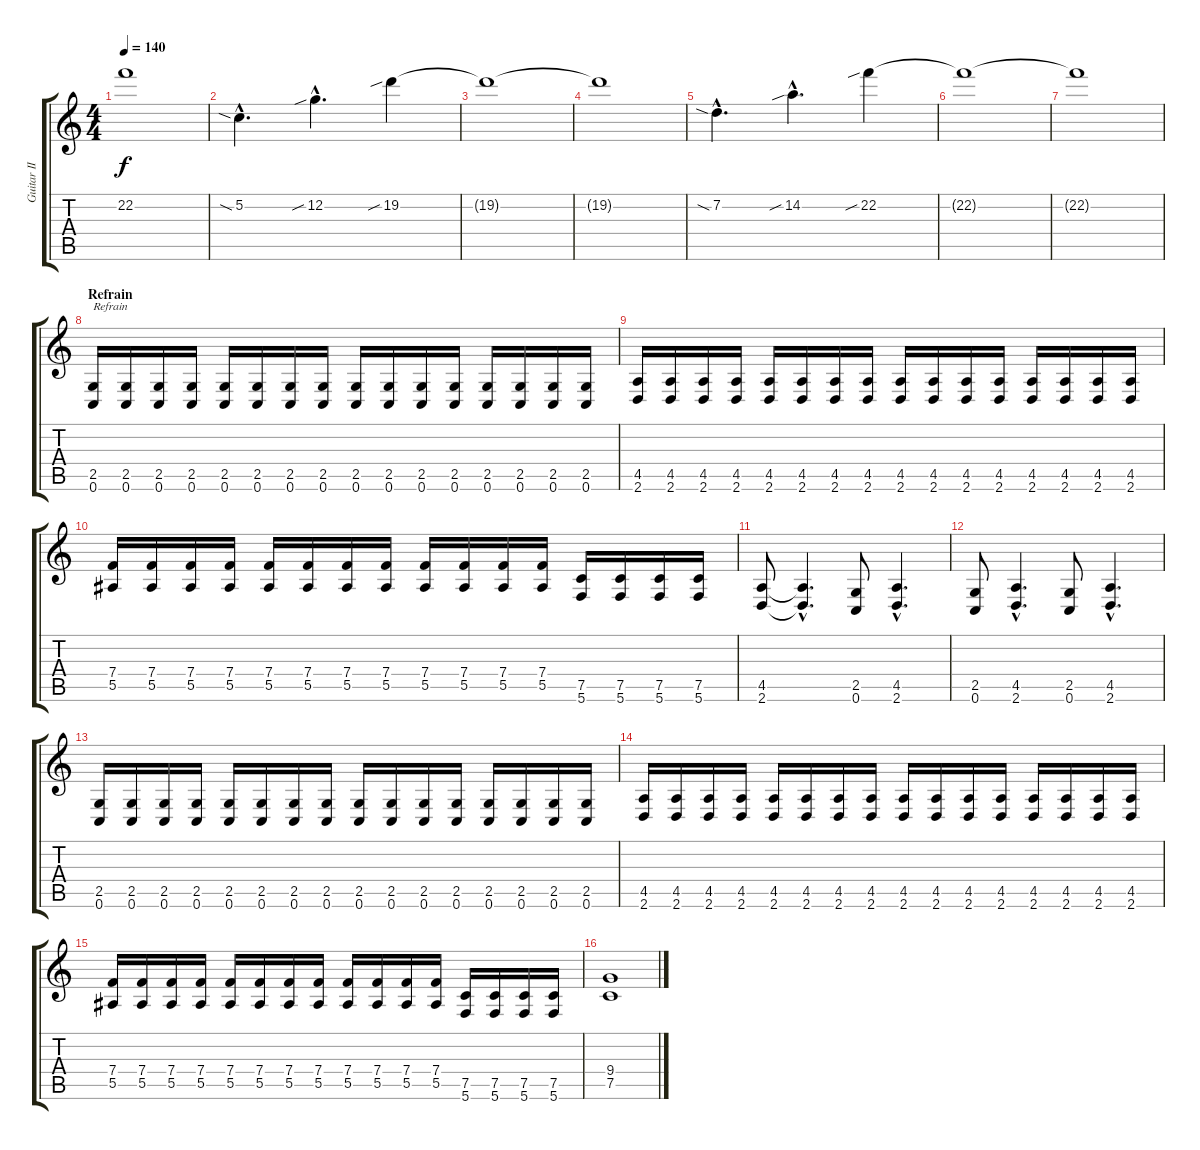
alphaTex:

\track ("Guitar II [Roy Torkington]" "Guitar II ") {instrument distortionguitar}
\staff {score tabs}
\tuning (C4 G3 Eb3 Bb2 F2 C2) {hide}
\ts (4 4)
\tempo 140
\clef g2
\ks c
22.2{t}.1{dy f} |
5.2{sia hac}.4{d} 12.2{sib hac}.4{d} 19.2{sib}.4 |
19.2{t}.1 |
19.2{t}.1 |
7.2{sia hac}.4{d} 14.2{sib hac}.4{d} 22.2{sib}.4 |
22.2{t}.1 |
22.2{t}.1 |
\section ("" "Refrain")
(2.5 0.6).16{txt "Refrain"} (2.5 0.6).16 (2.5 0.6).16 (2.5 0.6).16 (2.5 0.6).16 (2.5 0.6).16 (2.5 0.6).16 (2.5 0.6).16 (2.5 0.6).16 (2.5 0.6).16 (2.5 0.6).16 (2.5 0.6).16 (2.5 0.6).16 (2.5 0.6).16 (2.5 0.6).16 (2.5 0.6).16 |
(4.5 2.6).16 (4.5 2.6).16 (4.5 2.6).16 (4.5 2.6).16 (4.5 2.6).16 (4.5 2.6).16 (4.5 2.6).16 (4.5 2.6).16 (4.5 2.6).16 (4.5 2.6).16 (4.5 2.6).16 (4.5 2.6).16 (4.5 2.6).16 (4.5 2.6).16 (4.5 2.6).16 (4.5 2.6).16 |
(7.4 5.5).16 (7.4 5.5).16 (7.4 5.5).16 (7.4 5.5).16 (7.4 5.5).16 (7.4 5.5).16 (7.4 5.5).16 (7.4 5.5).16 (7.4 5.5).16 (7.4 5.5).16 (7.4 5.5).16 (7.4 5.5).16 (7.5 5.6).16 (7.5 5.6).16 (7.5 5.6).16 (7.5 5.6).16 |
(4.5 2.6).8 (4.5{hac t} 2.6{hac t}).4{d} (2.5 0.6).8 (4.5{hac} 2.6{hac}).4{d} |
(2.5 0.6).8 (4.5{hac} 2.6{hac}).4{d} (2.5 0.6).8 (4.5{hac} 2.6{hac}).4{d} |
(2.5 0.6).16 (2.5 0.6).16 (2.5 0.6).16 (2.5 0.6).16 (2.5 0.6).16 (2.5 0.6).16 (2.5 0.6).16 (2.5 0.6).16 (2.5 0.6).16 (2.5 0.6).16 (2.5 0.6).16 (2.5 0.6).16 (2.5 0.6).16 (2.5 0.6).16 (2.5 0.6).16 (2.5 0.6).16 |
(4.5 2.6).16 (4.5 2.6).16 (4.5 2.6).16 (4.5 2.6).16 (4.5 2.6).16 (4.5 2.6).16 (4.5 2.6).16 (4.5 2.6).16 (4.5 2.6).16 (4.5 2.6).16 (4.5 2.6).16 (4.5 2.6).16 (4.5 2.6).16 (4.5 2.6).16 (4.5 2.6).16 (4.5 2.6).16 |
(7.4 5.5).16 (7.4 5.5).16 (7.4 5.5).16 (7.4 5.5).16 (7.4 5.5).16 (7.4 5.5).16 (7.4 5.5).16 (7.4 5.5).16 (7.4 5.5).16 (7.4 5.5).16 (7.4 5.5).16 (7.4 5.5).16 (7.5 5.6).16 (7.5 5.6).16 (7.5 5.6).16 (7.5 5.6).16 |
(9.4 7.5).1
